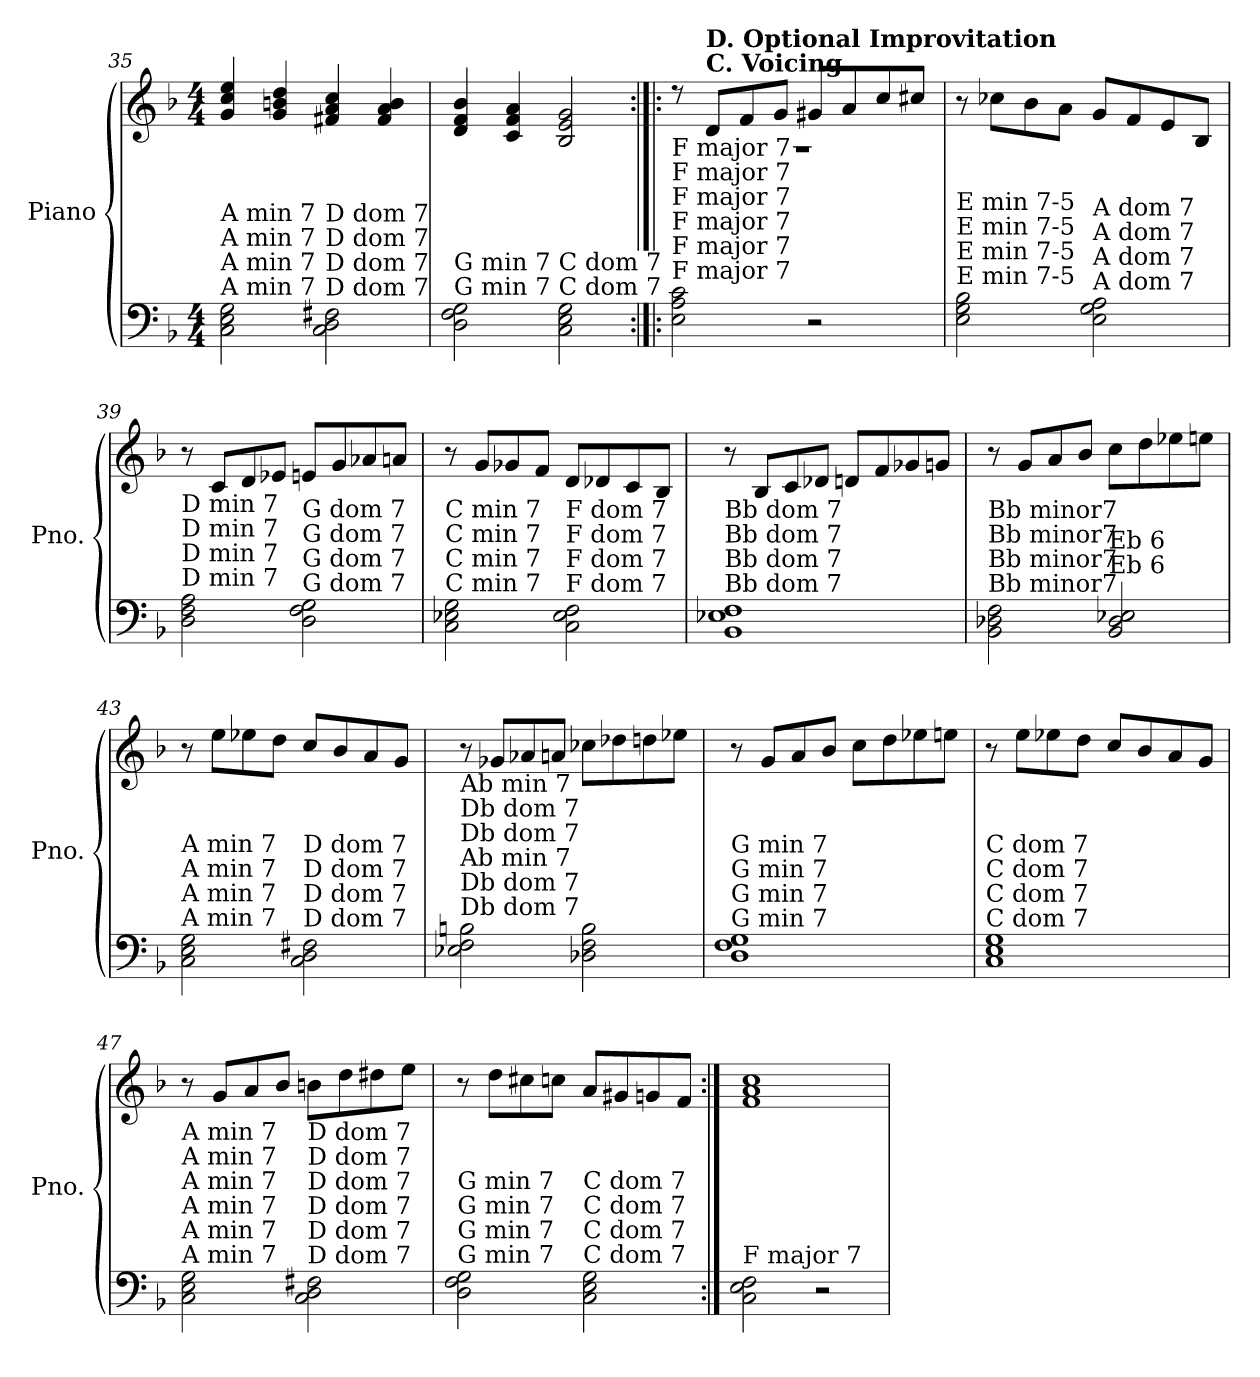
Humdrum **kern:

**kern	**kern
*part1	*part1
*staff2	*staff1
*I"Piano	*
*I'Pno.	*
*clefF4	*clefG2
*k[b-]	*k[b-]
*M4/4	*M4/4
=35	=35
!LO:TX:a:t=A min 7	!
!LO:TX:a:t=A min 7	!
!LO:TX:a:t=A min 7	!
!LO:TX:a:t=A min 7	!
2C\ 2E\ 2G\	4g/ 4cc/ 4ee/
.	4g/ 4bn/ 4dd/
!LO:TX:a:t=D dom 7	!
!LO:TX:a:t=D dom 7	!
!LO:TX:a:t=D dom 7	!
!LO:TX:a:t=D dom 7	!
2C\ 2D\ 2F#X\	4f#X/ 4a/ 4cc/
.	4f#/ 4a/ 4b/
=36	=36
!LO:TX:a:t=G min 7	!
!LO:TX:a:t=G min 7	!
2D\ 2F\ 2G\	4d/ 4f/ 4b-/
.	4c/ 4f/ 4a/
!LO:TX:a:t=C  dom 7	!
!LO:TX:a:t=C  dom 7	!
2C\ 2E\ 2G\	2B-/ 2e/ 2g/
!!LO:LB:g=z
=37:|!|:	=37:|!|:
*	*^
!LO:TX:a:t=F major 7	!	!
!LO:TX:a:t=F major 7	!	!
!LO:TX:a:t=F major 7	!	!
!LO:TX:a:t=F major 7	!	!
!LO:TX:a:t=F major 7	!	!
!LO:TX:a:t=F major 7	!	!
2E\ 2A\ 2c\	8r	1r
!	!LO:TX:a:B:t=C. Voicing	!
!	!LO:TX:a:B:t=D. Optional Improvitation	!
.	8d/L	.
.	8f/	.
.	8g/J	.
2r	8g#X/L	.
.	8a/	.
.	8cc/	.
.	8cc#X/J	.
*	*v	*v
=38	=38
!LO:TX:a:t=E min 7-5	!
!LO:TX:a:t=E min 7-5	!
!LO:TX:a:t=E min 7-5	!
!LO:TX:a:t=E min 7-5	!
2E\ 2G\ 2B-\	8r
.	8cc-X\L
.	8b-\
.	8a\J
!LO:TX:a:t=A dom 7	!
!LO:TX:a:t=A dom 7	!
!LO:TX:a:t=A dom 7	!
!LO:TX:a:t=A dom 7	!
2E\ 2G\ 2A\	8g/L
.	8f/
.	8e/
.	8B-/J
=39	=39
!LO:TX:a:t=D min 7	!
!LO:TX:a:t=D min 7	!
!LO:TX:a:t=D min 7	!
!LO:TX:a:t=D min 7	!
2D\ 2F\ 2A\	8r
.	8c/L
.	8d/
.	8e-X/J
!LO:TX:a:t=G dom 7	!
!LO:TX:a:t=G dom 7	!
!LO:TX:a:t=G dom 7	!
!LO:TX:a:t=G dom 7	!
2D\ 2F\ 2G\	8en/L
.	8g/
.	8a-X/
.	8an/J
=40	=40
!LO:TX:a:t=C min 7	!
!LO:TX:a:t=C min 7	!
!LO:TX:a:t=C min 7	!
!LO:TX:a:t=C min 7	!
2C\ 2E-X\ 2G\	8r
.	8g/L
.	8g-X/
.	8f/J
!LO:TX:a:t=F dom 7	!
!LO:TX:a:t=F dom 7	!
!LO:TX:a:t=F dom 7	!
!LO:TX:a:t=F dom 7	!
2C\ 2E-\ 2F\	8d/L
.	8d-X/
.	8c/
.	8B-/J
!!LO:LB:g=z
=41	=41
!LO:TX:a:t=Bb dom 7	!
!LO:TX:a:t=Bb dom 7	!
!LO:TX:a:t=Bb dom 7	!
!LO:TX:a:t=Bb dom 7	!
1BB- 1E-X 1F	8r
.	8B-/L
.	8c/
.	8d-X/J
.	8dn/L
.	8f/
.	8g-X/
.	8gn/J
=42	=42
!LO:TX:a:t=Bb minor7	!
!LO:TX:a:t=Bb minor7	!
!LO:TX:a:t=Bb minor7	!
!LO:TX:a:t=Bb minor7	!
2BB-\ 2D-X\ 2F\	8r
.	8g/L
.	8a/
.	8b-/J
!LO:TX:a:t=Eb 6	!
!LO:TX:a:t=Eb 6	!
2BB-/ 2D-/ 2E-X/	8cc\L
.	8dd\
.	8ee-X\
.	8een\J
=43	=43
!LO:TX:a:t=A min 7	!
!LO:TX:a:t=A min 7	!
!LO:TX:a:t=A min 7	!
!LO:TX:a:t=A min 7	!
2C\ 2E\ 2G\	8r
.	8ee\L
.	8ee-X\
.	8dd\J
!LO:TX:a:t=D dom 7	!
!LO:TX:a:t=D dom 7	!
!LO:TX:a:t=D dom 7	!
!LO:TX:a:t=D dom 7	!
2C\ 2D\ 2F#X\	8cc/L
.	8b-/
.	8a/
.	8g/J
!!LO:PB:g=z
=44	=44
!LO:TX:a:t=Db dom 7	!
!LO:TX:a:t=Db dom 7	!
!LO:TX:a:t=Ab min 7	!
!LO:TX:a:t=Db dom 7	!
!LO:TX:a:t=Db dom 7	!
!LO:TX:a:t=Ab min 7	!
2E-X\ 2F\ 2Bn\	8r
.	8g-X/L
.	8a-X/
.	8an/J
2D-X\ 2F\ 2B\	8cc-X\L
.	8dd-X\
.	8ddn\
.	8ee-X\J
=45	=45
!LO:TX:a:t=G min 7	!
!LO:TX:a:t=G min 7	!
!LO:TX:a:t=G min 7	!
!LO:TX:a:t=G min 7	!
1D 1F 1G	8r
.	8g/L
.	8a/
.	8b-/J
.	8cc\L
.	8dd\
.	8ee-X\
.	8een\J
=46	=46
!LO:TX:a:t=C  dom 7	!
!LO:TX:a:t=C  dom 7	!
!LO:TX:a:t=C  dom 7	!
!LO:TX:a:t=C  dom 7	!
1C 1E 1G	8r
.	8ee\L
.	8ee-X\
.	8dd\J
.	8cc/L
.	8b-/
.	8a/
.	8g/J
!!LO:LB:g=z
=47	=47
!LO:TX:a:t=A min 7	!
!LO:TX:a:t=A min 7	!
!LO:TX:a:t=A min 7	!
!LO:TX:a:t=A min 7	!
!LO:TX:a:t=A min 7	!
!LO:TX:a:t=A min 7	!
2C\ 2E\ 2G\	8r
.	8g/L
.	8a/
.	8b-/J
!LO:TX:a:t=D dom 7	!
!LO:TX:a:t=D dom 7	!
!LO:TX:a:t=D dom 7	!
!LO:TX:a:t=D dom 7	!
!LO:TX:a:t=D dom 7	!
!LO:TX:a:t=D dom 7	!
2C\ 2D\ 2F#X\	8bn\L
.	8dd\
.	8dd#X\
.	8ee\J
=48	=48
!LO:TX:a:t=G min 7	!
!LO:TX:a:t=G min 7	!
!LO:TX:a:t=G min 7	!
!LO:TX:a:t=G min 7	!
2D\ 2F\ 2G\	8r
.	8dd\L
.	8cc#X\
.	8ccn\J
!LO:TX:a:t=C  dom 7	!
!LO:TX:a:t=C  dom 7	!
!LO:TX:a:t=C  dom 7	!
!LO:TX:a:t=C  dom 7	!
2C\ 2E\ 2G\	8a/L
.	8g#X/
.	8gn/
.	8f/J
!!LO:LB:g=z
=49:|!	=49:|!
!LO:TX:a:t=F major 7	!
2C\ 2E\ 2F\	1f 1a 1cc
2r	.
=	=
*-	*-
